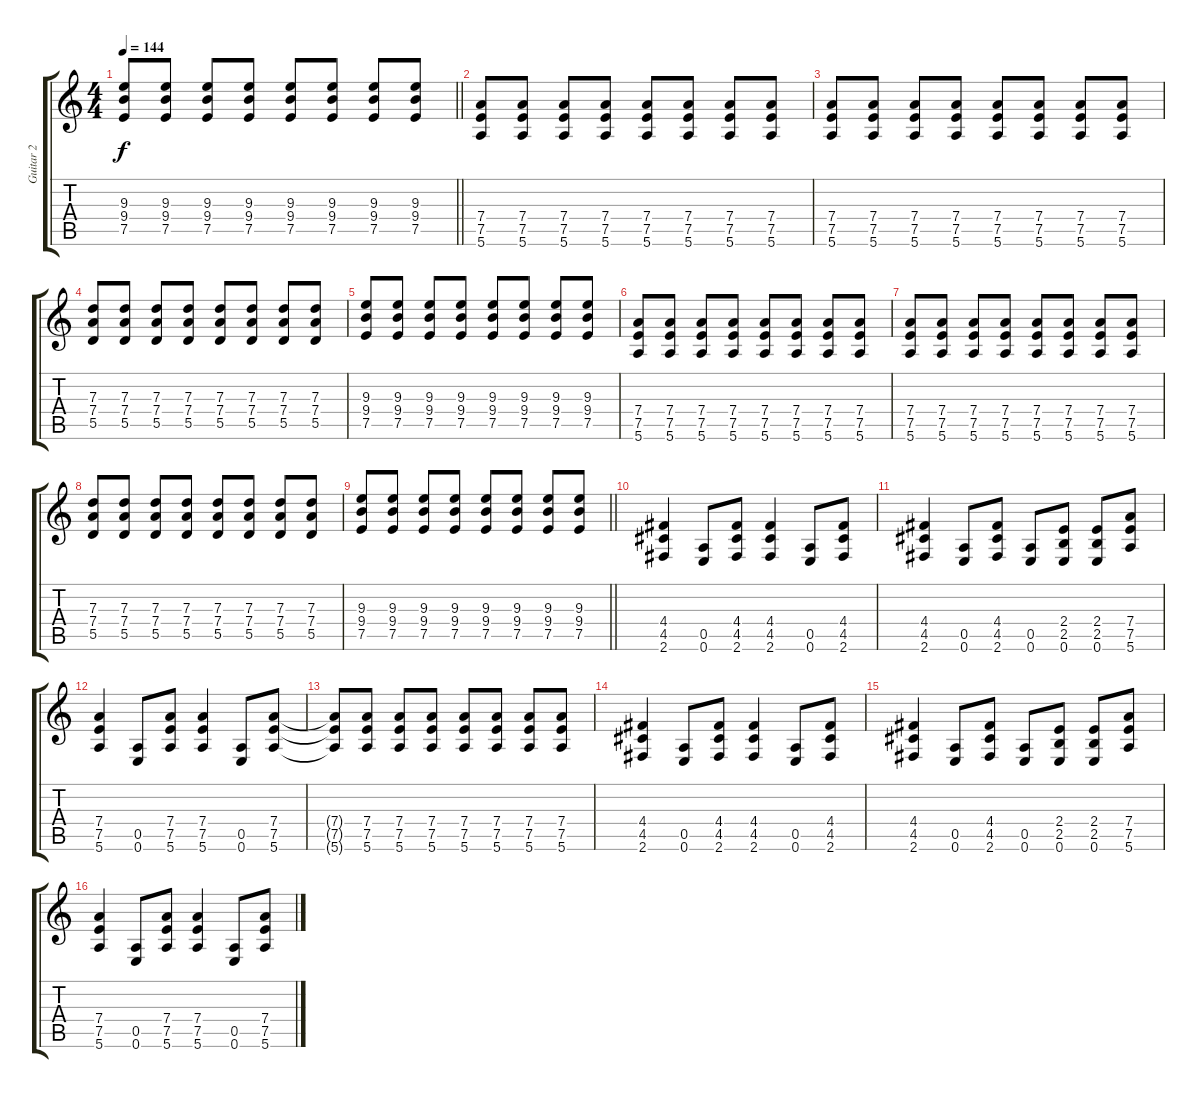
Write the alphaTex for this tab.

\track ("Guitar 2" "Guitar 2") {instrument overdrivenguitar}
\staff {score tabs}
\tuning (E4 B3 G3 D3 A2 E2) {hide}
\ts (4 4)
\tempo 144
\clef g2
\barLineRight lightlight
\ks c
(9.3 9.4 7.5).8{dy f} (9.3 9.4 7.5).8 (9.3 9.4 7.5).8 (9.3 9.4 7.5).8 (9.3 9.4 7.5).8 (9.3 9.4 7.5).8 (9.3 9.4 7.5).8 (9.3 9.4 7.5).8 |
(7.4 7.5 5.6).8 (7.4 7.5 5.6).8 (7.4 7.5 5.6).8 (7.4 7.5 5.6).8 (7.4 7.5 5.6).8 (7.4 7.5 5.6).8 (7.4 7.5 5.6).8 (7.4 7.5 5.6).8 |
(7.4 7.5 5.6).8 (7.4 7.5 5.6).8 (7.4 7.5 5.6).8 (7.4 7.5 5.6).8 (7.4 7.5 5.6).8 (7.4 7.5 5.6).8 (7.4 7.5 5.6).8 (7.4 7.5 5.6).8 |
(7.3 7.4 5.5).8 (7.3 7.4 5.5).8 (7.3 7.4 5.5).8 (7.3 7.4 5.5).8 (7.3 7.4 5.5).8 (7.3 7.4 5.5).8 (7.3 7.4 5.5).8 (7.3 7.4 5.5).8 |
(9.3 9.4 7.5).8 (9.3 9.4 7.5).8 (9.3 9.4 7.5).8 (9.3 9.4 7.5).8 (9.3 9.4 7.5).8 (9.3 9.4 7.5).8 (9.3 9.4 7.5).8 (9.3 9.4 7.5).8 |
(7.4 7.5 5.6).8 (7.4 7.5 5.6).8 (7.4 7.5 5.6).8 (7.4 7.5 5.6).8 (7.4 7.5 5.6).8 (7.4 7.5 5.6).8 (7.4 7.5 5.6).8 (7.4 7.5 5.6).8 |
(7.4 7.5 5.6).8 (7.4 7.5 5.6).8 (7.4 7.5 5.6).8 (7.4 7.5 5.6).8 (7.4 7.5 5.6).8 (7.4 7.5 5.6).8 (7.4 7.5 5.6).8 (7.4 7.5 5.6).8 |
(7.3 7.4 5.5).8 (7.3 7.4 5.5).8 (7.3 7.4 5.5).8 (7.3 7.4 5.5).8 (7.3 7.4 5.5).8 (7.3 7.4 5.5).8 (7.3 7.4 5.5).8 (7.3 7.4 5.5).8 |
\barLineRight lightlight
(9.3 9.4 7.5).8 (9.3 9.4 7.5).8 (9.3 9.4 7.5).8 (9.3 9.4 7.5).8 (9.3 9.4 7.5).8 (9.3 9.4 7.5).8 (9.3 9.4 7.5).8 (9.3 9.4 7.5).8 |
(4.4 4.5 2.6).4 (0.5 0.6).8 (4.4 4.5 2.6).8 (4.4 4.5 2.6).4 (0.5 0.6).8 (4.4 4.5 2.6).8 |
(4.4 4.5 2.6).4 (0.5 0.6).8 (4.4 4.5 2.6).8 (0.5 0.6).8 (2.4 2.5 0.6).8 (2.4 2.5 0.6).8 (7.4 7.5 5.6).8 |
(7.4 7.5 5.6).4 (0.5 0.6).8 (7.4 7.5 5.6).8 (7.4 7.5 5.6).4 (0.5 0.6).8 (7.4 7.5 5.6).8 |
(7.4{t} 7.5{t} 5.6{t}).8 (7.4 7.5 5.6).8 (7.4 7.5 5.6).8 (7.4 7.5 5.6).8 (7.4 7.5 5.6).8 (7.4 7.5 5.6).8 (7.4 7.5 5.6).8 (7.4 7.5 5.6).8 |
(4.4 4.5 2.6).4 (0.5 0.6).8 (4.4 4.5 2.6).8 (4.4 4.5 2.6).4 (0.5 0.6).8 (4.4 4.5 2.6).8 |
(4.4 4.5 2.6).4 (0.5 0.6).8 (4.4 4.5 2.6).8 (0.5 0.6).8 (2.4 2.5 0.6).8 (2.4 2.5 0.6).8 (7.4 7.5 5.6).8 |
(7.4 7.5 5.6).4 (0.5 0.6).8 (7.4 7.5 5.6).8 (7.4 7.5 5.6).4 (0.5 0.6).8 (7.4 7.5 5.6).8
